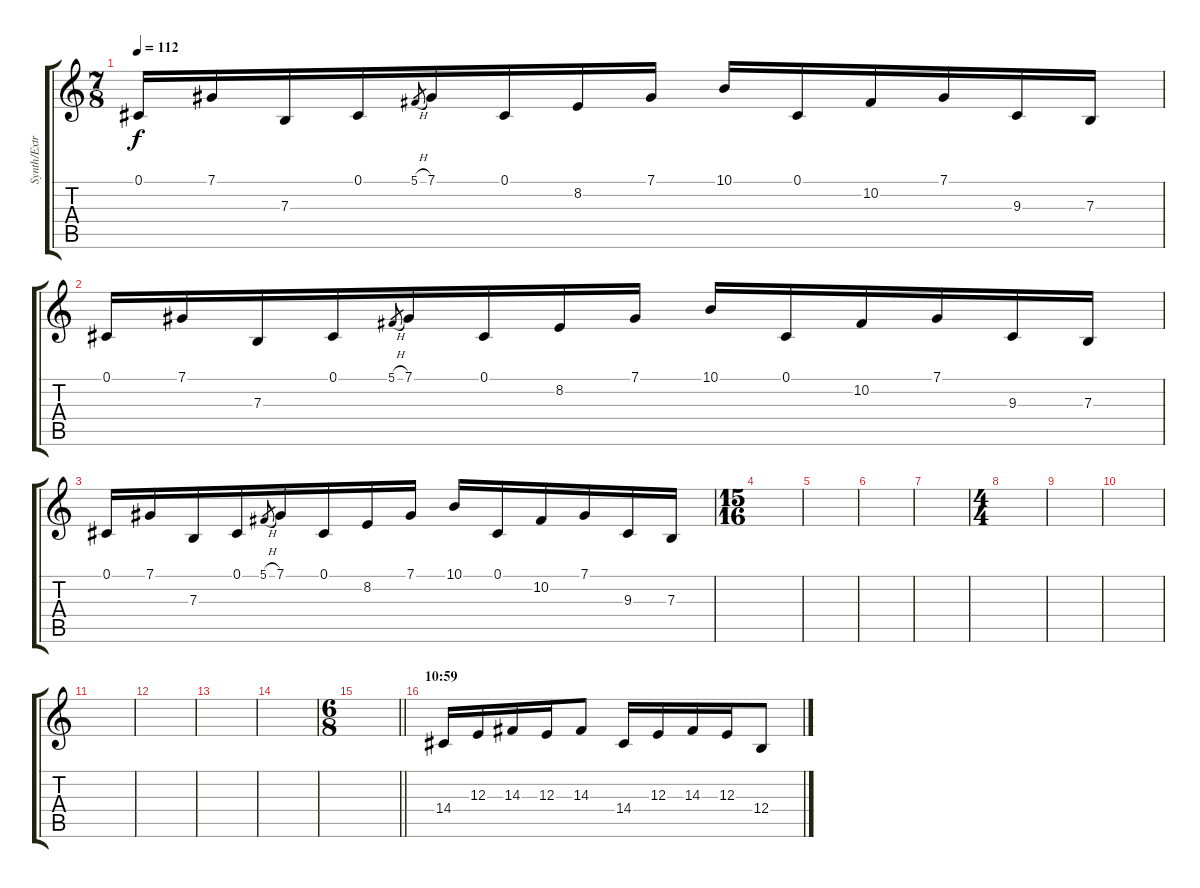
\track ("Synth/Extra Guitar II/Vocals" "Synth/Extr") {instrument lead2sawtooth}
\staff {score tabs}
\tuning (Db4 Ab3 E3 B2 Gb2 Db2) {hide}
\ts (7 8)
\tempo 112
\clef g2
\ks c
0.1.16{dy f} 7.1.16 7.3.16 0.1.16 5.1{h}.8{gr} 7.1.16 0.1.16 8.2.16 7.1.16 10.1.16 0.1.16 10.2.16 7.1.16 9.3.16 7.3.16 |
0.1.16 7.1.16 7.3.16 0.1.16 5.1{h}.8{gr} 7.1.16 0.1.16 8.2.16 7.1.16 10.1.16 0.1.16 10.2.16 7.1.16 9.3.16 7.3.16 |
0.1.16 7.1.16 7.3.16 0.1.16 5.1{h}.8{gr} 7.1.16 0.1.16 8.2.16 7.1.16 10.1.16 0.1.16 10.2.16 7.1.16 9.3.16 7.3.16 |
\ts (15 16)
|
|
|
|
\ts (4 4)
|
|
|
|
|
|
|
\ts (6 8)
\barLineRight lightlight
|
\section ("" "10:59")
14.4.16{volume 10 balance 8 instrument rockorgan} 12.3.16 14.3.16 12.3.16 14.3.8 14.4.16 12.3.16 14.3.16 12.3.16 12.4.8
